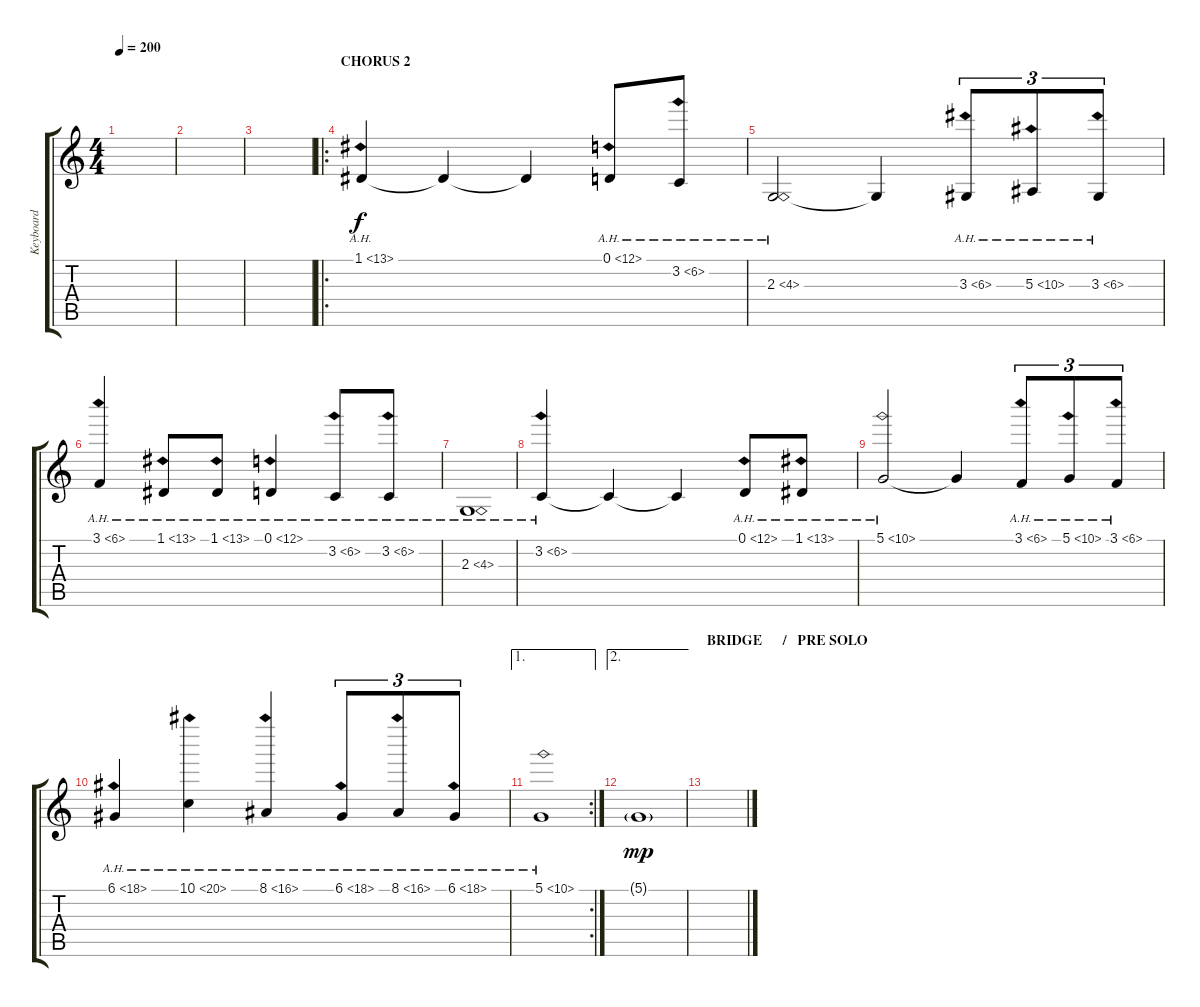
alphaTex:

\track ("Keyboard" "Keyboard") {instrument orchestralharp}
\staff {score tabs}
\tuning (D4 A3 F3 C3 G2 C2) {hide}
\ts (4 4)
\tempo 200
\clef g2
\ks c
|
|
|
\ro
\section ("" "CHORUS 2")
1.1{ah 12}.4 1.1{t}.4 1.1{t}.4 0.1{ah 12}.8 3.2{ah 3}.8 |
2.3{ah 2}.2 2.3{t}.4 3.3{ah 3}.8{tu (3 2)} 5.3{ah 5}.8{tu (3 2)} 3.3{ah 3}.8{tu (3 2)} |
3.1{ah 3}.4 1.1{ah 12}.8 1.1{ah 12}.8 0.1{ah 12}.4 3.2{ah 3}.8 3.2{ah 3}.8 |
2.3{ah 2}.1 |
3.2{ah 3}.4 3.2{t}.4 3.2{t}.4 0.1{ah 12}.8 1.1{ah 12}.8 |
5.1{ah 5}.2 5.1{t}.4 3.1{ah 3}.8{tu (3 2)} 5.1{ah 5}.8{tu (3 2)} 3.1{ah 3}.8{tu (3 2)} |
6.1{ah 12}.4 10.1{ah 10}.4 8.1{ah 8}.4 6.1{ah 12}.8{tu (3 2)} 8.1{ah 8}.8{tu (3 2)} 6.1{ah 12}.8{tu (3 2)} |
\ae 1
\rc 2
5.1{ah 5}.1 |
\ae 2
5.1{g}.1{dy mp} |
\section ("" "BRIDGE      /   PRE SOLO")
